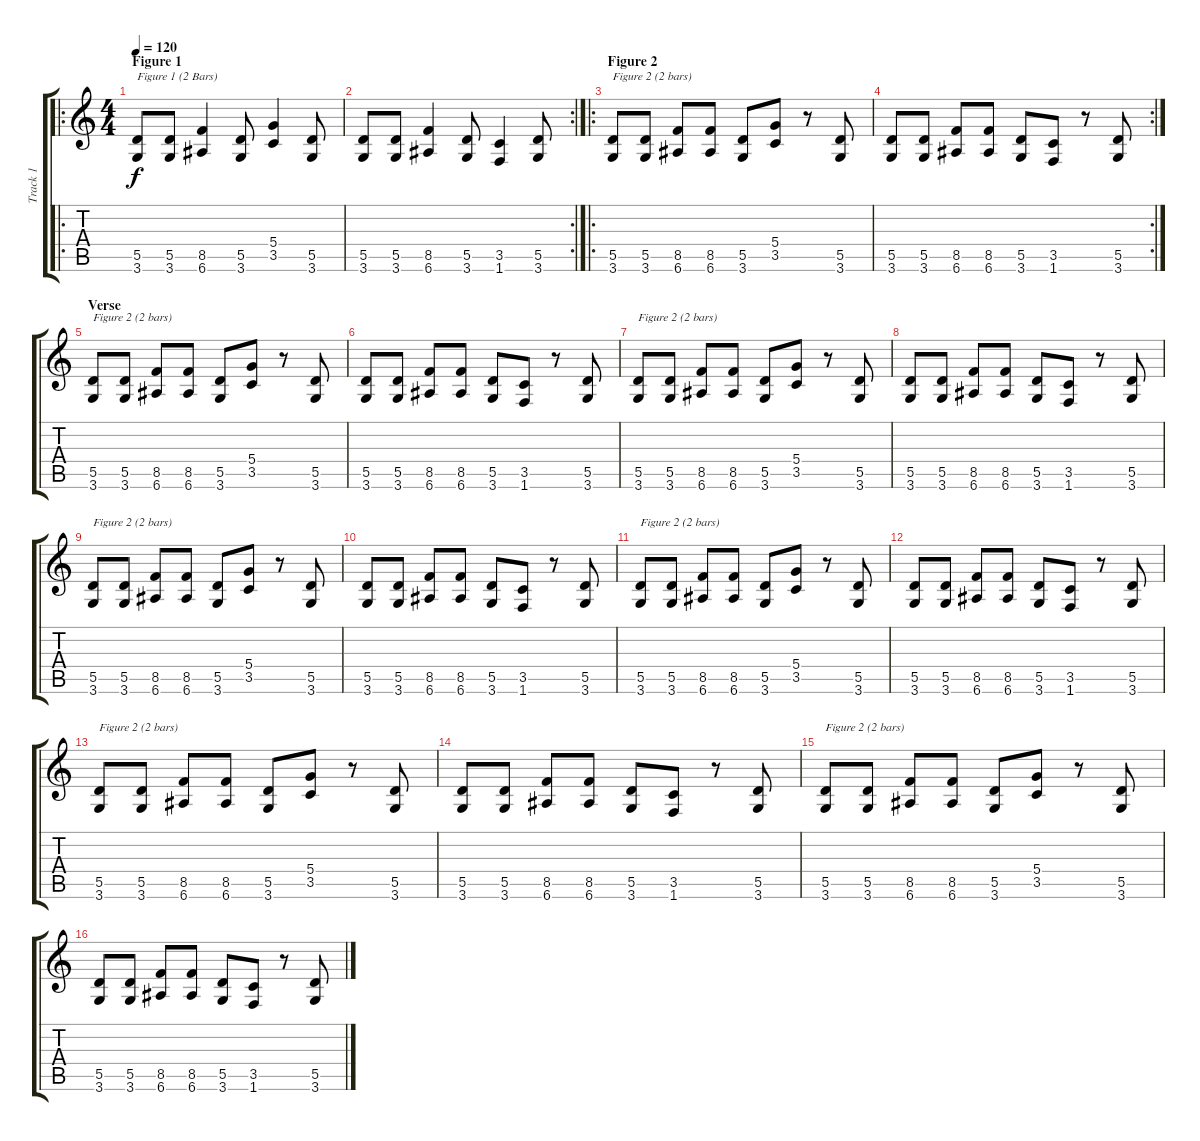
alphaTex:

\track ("Track 1" "Track 1") {instrument overdrivenguitar}
\staff {score tabs}
\tuning (E4 B3 G3 D3 A2 E2) {hide}
\ro
\ts (4 4)
\section ("" "Figure 1")
\tempo 120
\clef g2
\ks c
(5.5 3.6).8{txt "Figure 1 (2 Bars)" dy f instrument electricguitarmuted} (5.5 3.6).8 (8.5 6.6).4 (5.5 3.6).8 (5.4 3.5).4 (5.5 3.6).8 |
\rc 2
(5.5 3.6).8 (5.5 3.6).8 (8.5 6.6).4 (5.5 3.6).8 (3.5 1.6).4 (5.5 3.6).8 |
\ro
\section ("" "Figure 2")
(5.5 3.6).8{txt "Figure 2 (2 bars)"} (5.5 3.6).8 (8.5 6.6).8 (8.5 6.6).8 (5.5 3.6).8 (5.4 3.5).8 r.8 (5.5 3.6).8 |
\rc 2
(5.5 3.6).8 (5.5 3.6).8 (8.5 6.6).8 (8.5 6.6).8 (5.5 3.6).8 (3.5 1.6).8 r.8 (5.5 3.6).8 |
\section ("" "Verse")
(5.5 3.6).8{txt "Figure 2 (2 bars)"} (5.5 3.6).8 (8.5 6.6).8 (8.5 6.6).8 (5.5 3.6).8 (5.4 3.5).8 r.8 (5.5 3.6).8 |
(5.5 3.6).8 (5.5 3.6).8 (8.5 6.6).8 (8.5 6.6).8 (5.5 3.6).8 (3.5 1.6).8 r.8 (5.5 3.6).8 |
(5.5 3.6).8{txt "Figure 2 (2 bars)"} (5.5 3.6).8 (8.5 6.6).8 (8.5 6.6).8 (5.5 3.6).8 (5.4 3.5).8 r.8 (5.5 3.6).8 |
(5.5 3.6).8 (5.5 3.6).8 (8.5 6.6).8 (8.5 6.6).8 (5.5 3.6).8 (3.5 1.6).8 r.8 (5.5 3.6).8 |
(5.5 3.6).8{txt "Figure 2 (2 bars)"} (5.5 3.6).8 (8.5 6.6).8 (8.5 6.6).8 (5.5 3.6).8 (5.4 3.5).8 r.8 (5.5 3.6).8 |
(5.5 3.6).8 (5.5 3.6).8 (8.5 6.6).8 (8.5 6.6).8 (5.5 3.6).8 (3.5 1.6).8 r.8 (5.5 3.6).8 |
(5.5 3.6).8{txt "Figure 2 (2 bars)"} (5.5 3.6).8 (8.5 6.6).8 (8.5 6.6).8 (5.5 3.6).8 (5.4 3.5).8 r.8 (5.5 3.6).8 |
(5.5 3.6).8 (5.5 3.6).8 (8.5 6.6).8 (8.5 6.6).8 (5.5 3.6).8 (3.5 1.6).8 r.8 (5.5 3.6).8 |
(5.5 3.6).8{txt "Figure 2 (2 bars)"} (5.5 3.6).8 (8.5 6.6).8 (8.5 6.6).8 (5.5 3.6).8 (5.4 3.5).8 r.8 (5.5 3.6).8 |
(5.5 3.6).8 (5.5 3.6).8 (8.5 6.6).8 (8.5 6.6).8 (5.5 3.6).8 (3.5 1.6).8 r.8 (5.5 3.6).8 |
(5.5 3.6).8{txt "Figure 2 (2 bars)"} (5.5 3.6).8 (8.5 6.6).8 (8.5 6.6).8 (5.5 3.6).8 (5.4 3.5).8 r.8 (5.5 3.6).8 |
(5.5 3.6).8 (5.5 3.6).8 (8.5 6.6).8 (8.5 6.6).8 (5.5 3.6).8 (3.5 1.6).8 r.8 (5.5 3.6).8
